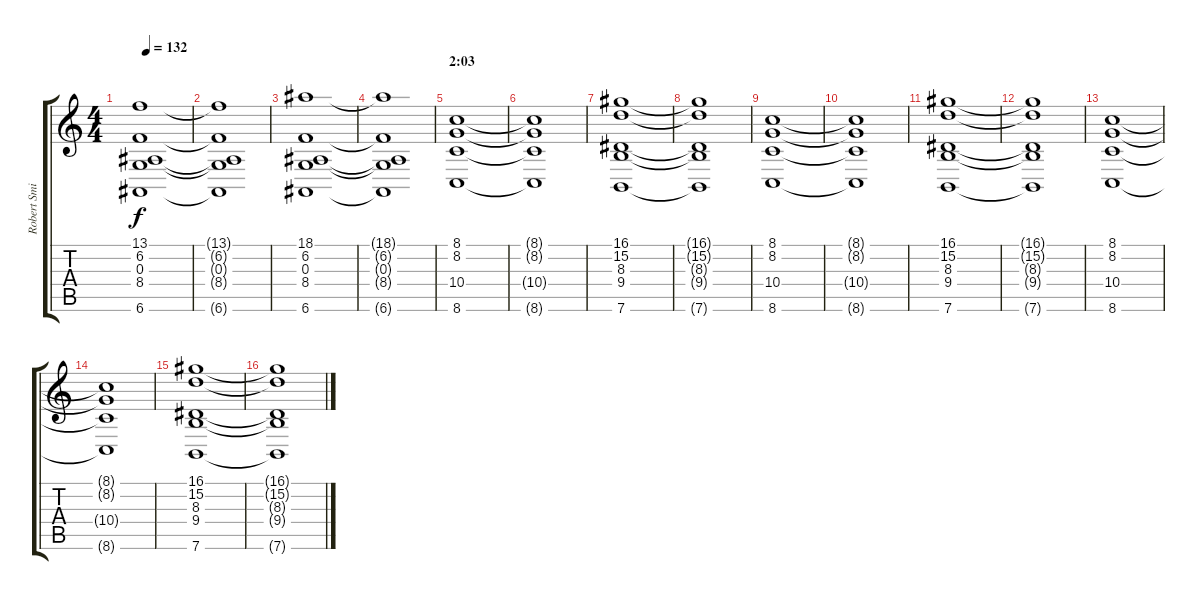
\track ("Robert Smith (keyboards)" "Robert Smi") {instrument synthstrings1}
\staff {score tabs}
\tuning (E4 B3 G3 D3 A2 E2) {hide}
\ts (4 4)
\tempo 132
\clef g2
\ks c
(13.1 6.2 0.3 8.4 6.6).1{dy f} |
(13.1{t} 6.2{t} 0.3{t} 8.4{t} 6.6{t}).1 |
(18.1 6.2 0.3 8.4 6.6).1 |
(18.1{t} 6.2{t} 0.3{t} 8.4{t} 6.6{t}).1 |
\section ("" "2:03")
(8.1 8.2 10.4 8.6).1 |
(8.1{t} 8.2{t} 10.4{t} 8.6{t}).1 |
(16.1 15.2 8.3 9.4 7.6).1 |
(16.1{t} 15.2{t} 8.3{t} 9.4{t} 7.6{t}).1 |
(8.1 8.2 10.4 8.6).1 |
(8.1{t} 8.2{t} 10.4{t} 8.6{t}).1 |
(16.1 15.2 8.3 9.4 7.6).1 |
(16.1{t} 15.2{t} 8.3{t} 9.4{t} 7.6{t}).1 |
(8.1 8.2 10.4 8.6).1 |
(8.1{t} 8.2{t} 10.4{t} 8.6{t}).1 |
(16.1 15.2 8.3 9.4 7.6).1 |
(16.1{t} 15.2{t} 8.3{t} 9.4{t} 7.6{t}).1
